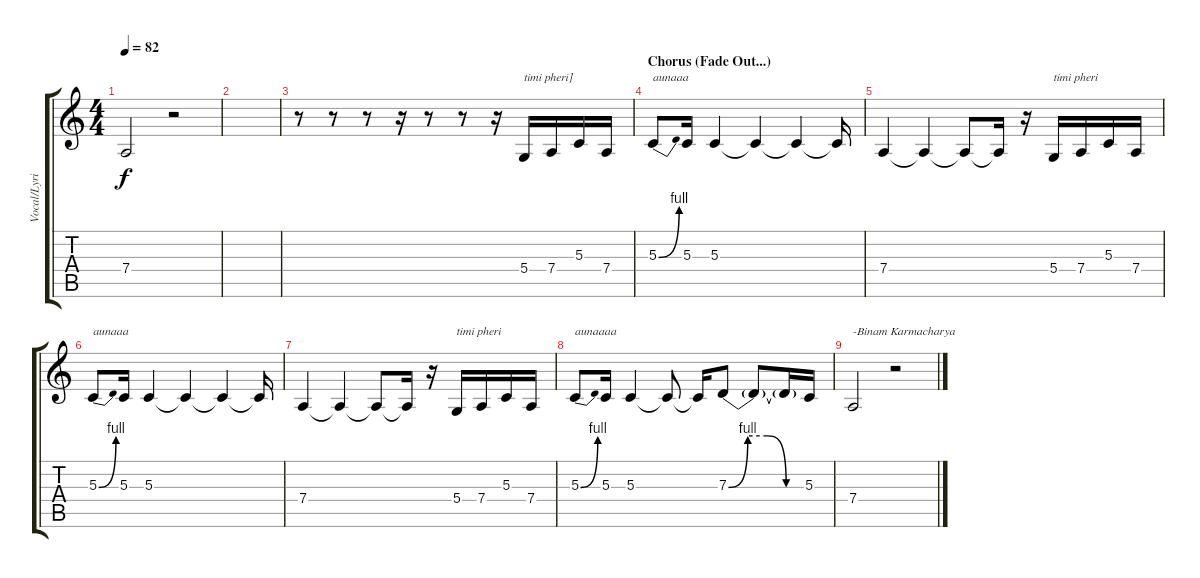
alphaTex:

\track ("Vocal/Lyrics" "Vocal/Lyri") {instrument flute}
\staff {score tabs}
\tuning (E4 B3 G3 D3 A2 E2) {hide}
\ts (4 4)
\tempo 82
\clef g2
\ks c
7.4.2{dy f} r.2 |
\section ("" "")
|
r.8 r.8 r.8 r.16 r.8 r.8 r.16 5.4.16{txt "timi pheri]"} 7.4.16 5.3.16 7.4.16 |
\section ("" "Chorus (Fade Out...)")
5.3{be (bend 0 0 60 4)}.8{txt "aunaaa"} 5.3.16 5.3.4 5.3{t}.4 5.3{t}.4 5.3{t}.16 |
7.4.4{volume 6} 7.4{t}.4 7.4{t}.8 7.4{t}.16 r.16 5.4.16{txt "timi pheri"} 7.4.16 5.3.16 7.4.16 |
5.3{be (bend 0 0 60 4)}.8{txt "aunaaa"} 5.3.16 5.3.4 5.3{t}.4 5.3{t}.4 5.3{t}.16 |
7.4.4{volume 0} 7.4{t}.4 7.4{t}.8 7.4{t}.16 r.16 5.4.16{txt "timi pheri"} 7.4.16 5.3.16 7.4.16 |
5.3{be (bend 0 0 60 4)}.8{txt "aunaaaa"} 5.3.16 5.3.4 5.3{t}.8 5.3{t}.16 7.3{be (custom 0 0 15 4 30 4 45 0 60 0)}.8 7.3{t}.8 7.3{t}.16 5.3.16 |
7.4.2{txt "-Binam Karmacharya" volume 0} r.2
